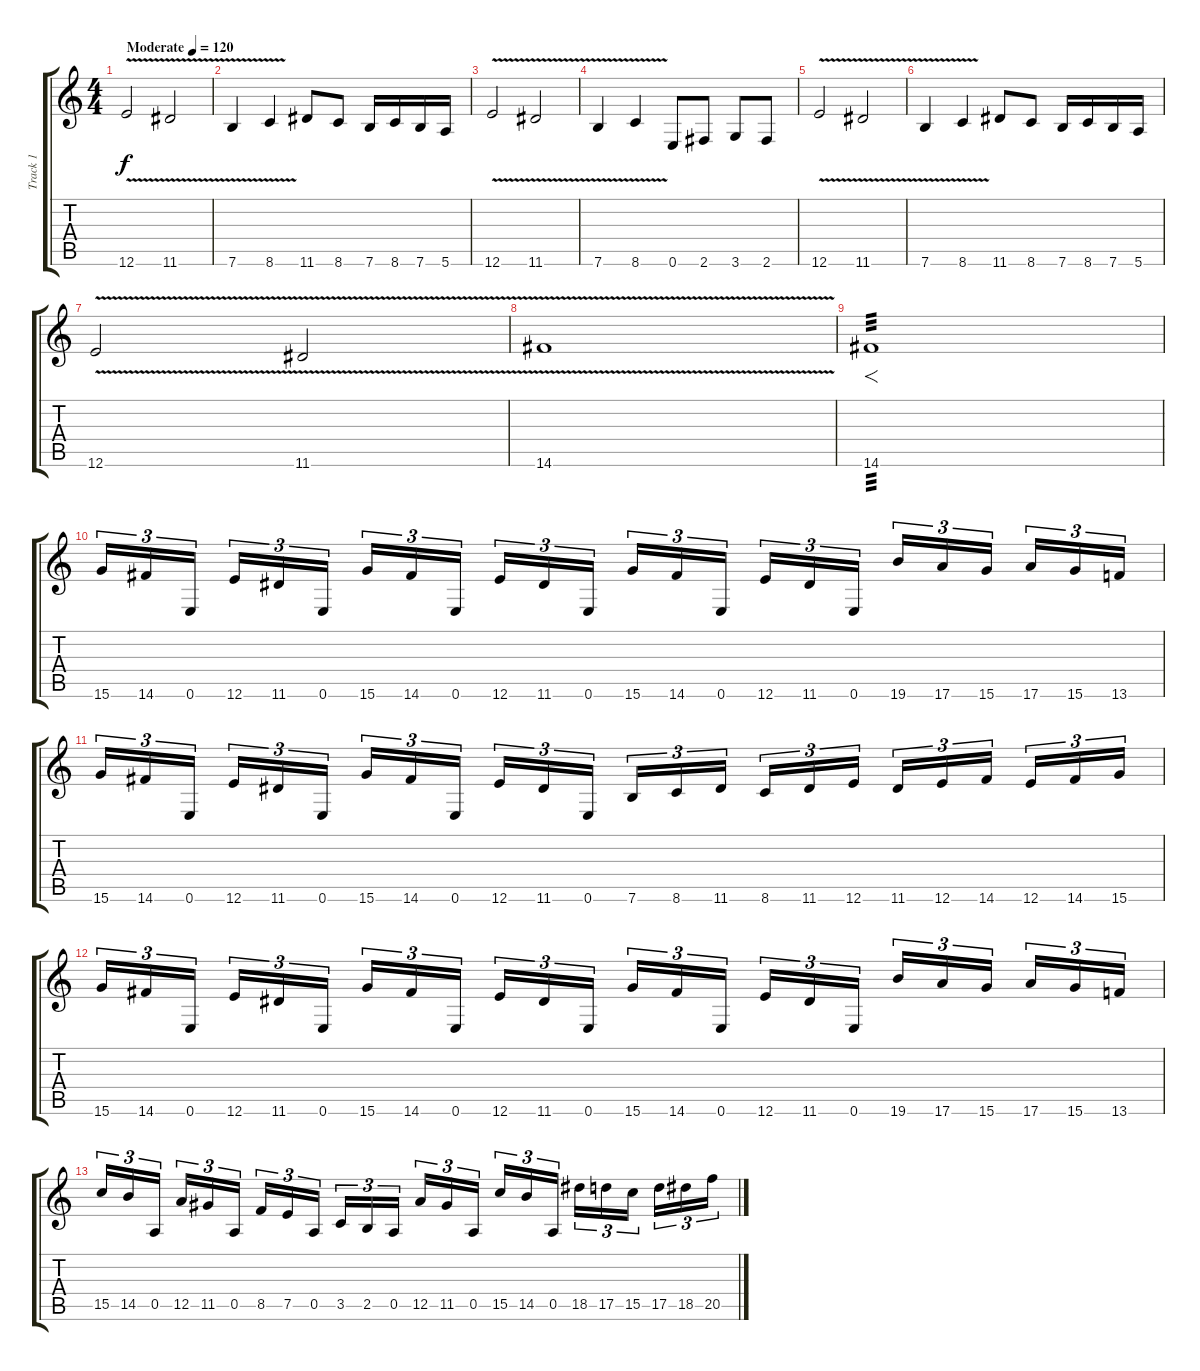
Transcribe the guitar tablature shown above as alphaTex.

\track ("Track 1" "Track 1") {instrument distortionguitar}
\staff {score tabs}
\tuning (E4 B3 G3 D3 A2 E2) {hide}
\ts (4 4)
\tempo (120 "Moderate")
\clef g2
\ks c
12.6{v}.2{dy f instrument distortionguitar} 11.6{v}.2 |
7.6{v}.4 8.6{v}.4 11.6.8 8.6.8 7.6.16 8.6.16 7.6.16 5.6.16 |
12.6{v}.2 11.6{v}.2 |
7.6{v}.4 8.6{v}.4 0.6.8 2.6.8 3.6.8 2.6.8 |
12.6{v}.2 11.6{v}.2 |
7.6{v}.4 8.6{v}.4 11.6.8 8.6.8 7.6.16 8.6.16 7.6.16 5.6.16 |
12.6{v}.2 11.6{v}.2 |
14.6{v}.1 |
14.6.1{f tp 3} |
15.6.16{tu (3 2)} 14.6.16{tu (3 2)} 0.6.16{tu (3 2) beam splitsecondary} 12.6.16{tu (3 2)} 11.6.16{tu (3 2)} 0.6.16{tu (3 2)} 15.6.16{tu (3 2)} 14.6.16{tu (3 2)} 0.6.16{tu (3 2) beam splitsecondary} 12.6.16{tu (3 2)} 11.6.16{tu (3 2)} 0.6.16{tu (3 2)} 15.6.16{tu (3 2)} 14.6.16{tu (3 2)} 0.6.16{tu (3 2) beam splitsecondary} 12.6.16{tu (3 2)} 11.6.16{tu (3 2)} 0.6.16{tu (3 2)} 19.6.16{tu (3 2)} 17.6.16{tu (3 2)} 15.6.16{tu (3 2) beam splitsecondary} 17.6.16{tu (3 2)} 15.6.16{tu (3 2)} 13.6.16{tu (3 2)} |
15.6.16{tu (3 2)} 14.6.16{tu (3 2)} 0.6.16{tu (3 2) beam splitsecondary} 12.6.16{tu (3 2)} 11.6.16{tu (3 2)} 0.6.16{tu (3 2)} 15.6.16{tu (3 2)} 14.6.16{tu (3 2)} 0.6.16{tu (3 2) beam splitsecondary} 12.6.16{tu (3 2)} 11.6.16{tu (3 2)} 0.6.16{tu (3 2)} 7.6.16{tu (3 2)} 8.6.16{tu (3 2)} 11.6.16{tu (3 2) beam splitsecondary} 8.6.16{tu (3 2)} 11.6.16{tu (3 2)} 12.6.16{tu (3 2)} 11.6.16{tu (3 2)} 12.6.16{tu (3 2)} 14.6.16{tu (3 2) beam splitsecondary} 12.6.16{tu (3 2)} 14.6.16{tu (3 2)} 15.6.16{tu (3 2)} |
15.6.16{tu (3 2)} 14.6.16{tu (3 2)} 0.6.16{tu (3 2) beam splitsecondary} 12.6.16{tu (3 2)} 11.6.16{tu (3 2)} 0.6.16{tu (3 2)} 15.6.16{tu (3 2)} 14.6.16{tu (3 2)} 0.6.16{tu (3 2) beam splitsecondary} 12.6.16{tu (3 2)} 11.6.16{tu (3 2)} 0.6.16{tu (3 2)} 15.6.16{tu (3 2)} 14.6.16{tu (3 2)} 0.6.16{tu (3 2) beam splitsecondary} 12.6.16{tu (3 2)} 11.6.16{tu (3 2)} 0.6.16{tu (3 2)} 19.6.16{tu (3 2)} 17.6.16{tu (3 2)} 15.6.16{tu (3 2) beam splitsecondary} 17.6.16{tu (3 2)} 15.6.16{tu (3 2)} 13.6.16{tu (3 2)} |
15.5.16{tu (3 2)} 14.5.16{tu (3 2)} 0.5.16{tu (3 2) beam splitsecondary} 12.5.16{tu (3 2)} 11.5.16{tu (3 2)} 0.5.16{tu (3 2)} 8.5.16{tu (3 2)} 7.5.16{tu (3 2)} 0.5.16{tu (3 2) beam splitsecondary} 3.5.16{tu (3 2)} 2.5.16{tu (3 2)} 0.5.16{tu (3 2)} 12.5.16{tu (3 2)} 11.5.16{tu (3 2)} 0.5.16{tu (3 2) beam splitsecondary} 15.5.16{tu (3 2)} 14.5.16{tu (3 2)} 0.5.16{tu (3 2)} 18.5.16{tu (3 2)} 17.5.16{tu (3 2)} 15.5.16{tu (3 2) beam splitsecondary} 17.5.16{tu (3 2)} 18.5.16{tu (3 2)} 20.5.16{tu (3 2)}
